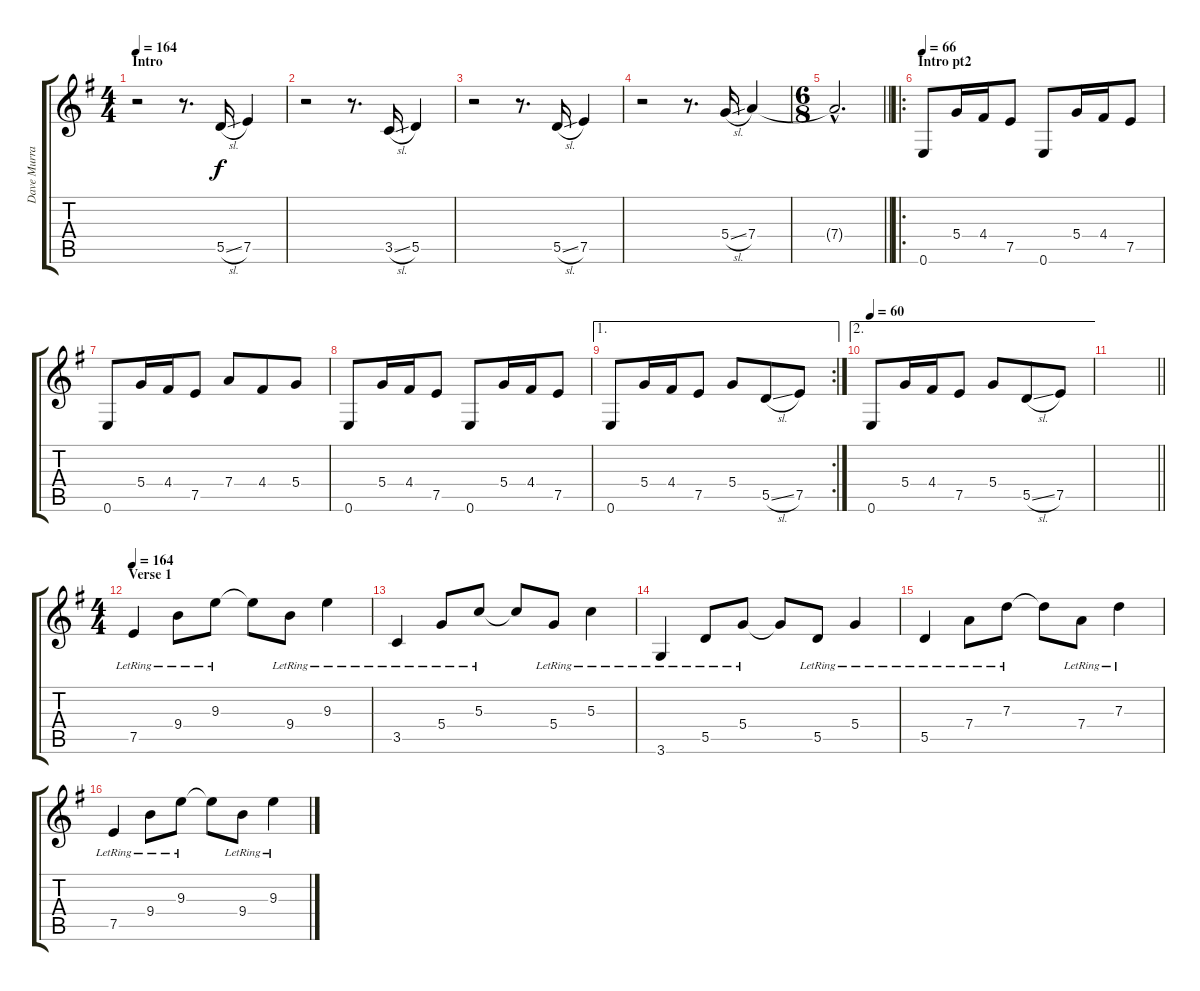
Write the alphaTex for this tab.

\track ("Dave Murray" "Dave Murra") {instrument electricguitarclean}
\staff {score tabs}
\tuning (E4 B3 G3 D3 A2 E2) {hide}
\ts (4 4)
\section ("" "Intro")
\tempo 164
\tempo 60
\tempo 164
\clef g2
\ks eminor
r.2{dy f instrument electricguitarclean} r.8{d} 5.5{sl}.16 7.5.4 |
r.2 r.8{d} 3.5{sl}.16 5.5.4 |
r.2 r.8{d} 5.5{sl}.16 7.5.4 |
r.2 r.8{d} 5.4{sl}.16 7.4.4 |
\ts (6 8)
\barLineRight lightlight
7.4{hac t}.2{d} |
\ro
\section ("" "Intro pt2")
\tempo 66
0.6.8 5.4.16 4.4.16 7.5.8 0.6.8 5.4.16 4.4.16 7.5.8 |
0.6.8 5.4.16 4.4.16 7.5.8 7.4.8 4.4.8 5.4.8 |
0.6.8 5.4.16 4.4.16 7.5.8 0.6.8 5.4.16 4.4.16 7.5.8 |
\ae 1
\rc 2
0.6.8 5.4.16 4.4.16 7.5.8 5.4.8 5.5{sl}.8 7.5.8 |
\ae 2
\tempo 60
0.6.8 5.4.16 4.4.16 7.5.8 5.4.8 5.5{sl}.8 7.5.8 |
\barLineRight lightlight
|
\ts (4 4)
\section ("" "Verse 1")
\tempo 164
7.5{lr}.4 9.4{lr}.8 9.3{lr}.8 9.3{t}.8 9.4{lr}.8 9.3{lr}.4 |
3.5{lr}.4 5.4{lr}.8 5.3{lr}.8 5.3{t}.8 5.4{lr}.8 5.3{lr}.4 |
3.6{lr}.4 5.5{lr}.8 5.4{lr}.8 5.4{t}.8 5.5{lr}.8 5.4{lr}.4 |
5.5{lr}.4 7.4{lr}.8 7.3{lr}.8 7.3{t}.8 7.4{lr}.8 7.3{lr}.4 |
7.5{lr}.4 9.4{lr}.8 9.3{lr}.8 9.3{t}.8 9.4{lr}.8 9.3{lr}.4
